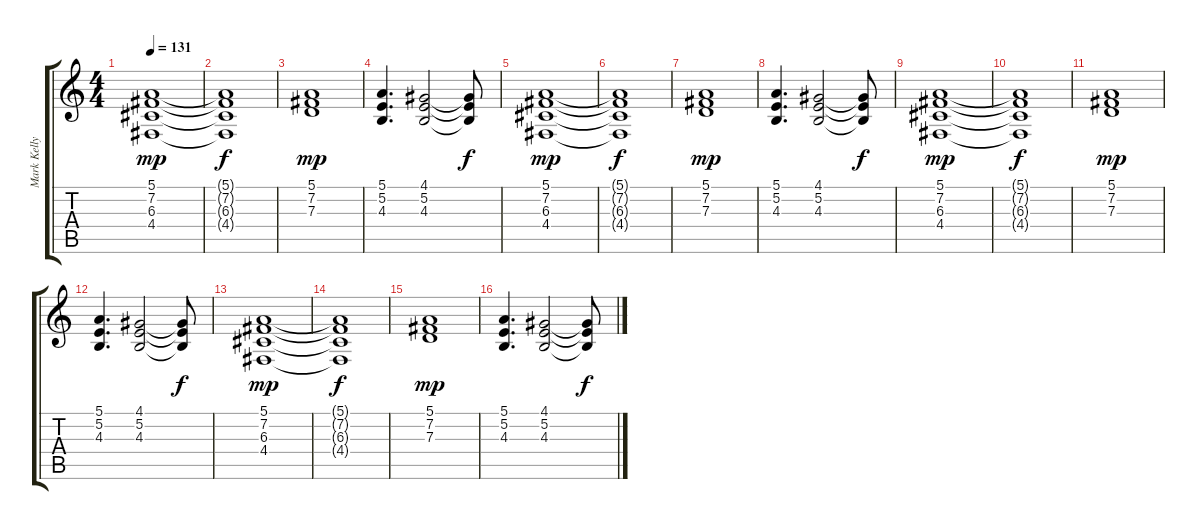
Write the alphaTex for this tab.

\track ("Mark Kelly (Keyboards II)" "Mark Kelly") {instrument vibraphone}
\staff {score tabs}
\tuning (E4 B3 G3 D3 A2 E2) {hide}
\ts (4 4)
\tempo 131
\clef g2
\ks c
(5.1 7.2 6.3 4.4).1{dy mp} |
(5.1{t} 7.2{t} 6.3{t} 4.4{t}).1{dy f} |
(5.1 7.2 7.3).1{dy mp balance 8} |
(5.1 5.2 4.3).4{d} (4.1 5.2 4.3).2 (4.1{t} 5.2{t} 4.3{t}).8{dy f} |
(5.1 7.2 6.3 4.4).1{dy mp} |
(5.1{t} 7.2{t} 6.3{t} 4.4{t}).1{dy f} |
(5.1 7.2 7.3).1{dy mp balance 8} |
(5.1 5.2 4.3).4{d} (4.1 5.2 4.3).2 (4.1{t} 5.2{t} 4.3{t}).8{dy f} |
(5.1 7.2 6.3 4.4).1{dy mp} |
(5.1{t} 7.2{t} 6.3{t} 4.4{t}).1{dy f} |
(5.1 7.2 7.3).1{dy mp balance 8} |
(5.1 5.2 4.3).4{d} (4.1 5.2 4.3).2 (4.1{t} 5.2{t} 4.3{t}).8{dy f} |
(5.1 7.2 6.3 4.4).1{dy mp} |
(5.1{t} 7.2{t} 6.3{t} 4.4{t}).1{dy f} |
(5.1 7.2 7.3).1{dy mp balance 8} |
(5.1 5.2 4.3).4{d} (4.1 5.2 4.3).2 (4.1{t} 5.2{t} 4.3{t}).8{dy f}
